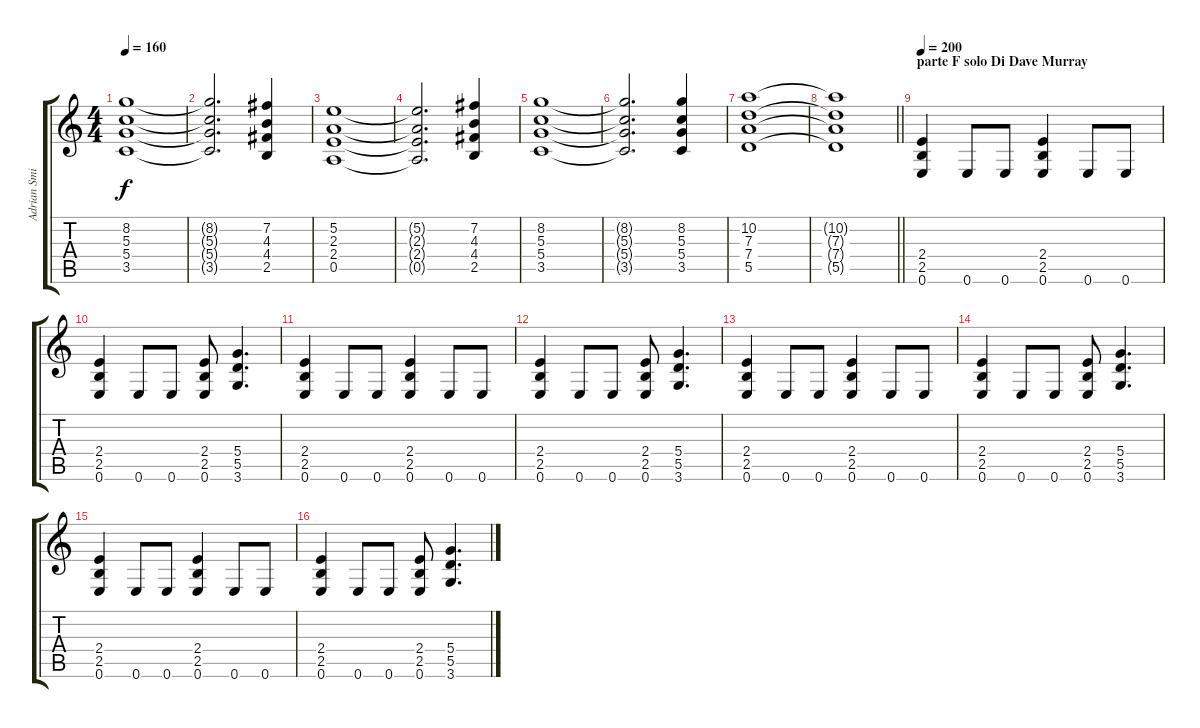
\track ("Adrian Smith" "Adrian Smi") {instrument distortionguitar}
\staff {score tabs}
\tuning (E4 B3 G3 D3 A2 E2) {hide}
\ts (4 4)
\tempo 160
\clef g2
\ks c
(8.2 5.3 5.4 3.5).1{dy f} |
(8.2{t} 5.3{t} 5.4{t} 3.5{t}).2{d} (7.2 4.3 4.4 2.5).4 |
(5.2 2.3 2.4 0.5).1 |
(5.2{t} 2.3{t} 2.4{t} 0.5{t}).2{d} (7.2 4.3 4.4 2.5).4 |
(8.2 5.3 5.4 3.5).1 |
(8.2{t} 5.3{t} 5.4{t} 3.5{t}).2{d} (8.2 5.3 5.4 3.5).4 |
(10.2 7.3 7.4 5.5).1 |
\barLineRight lightlight
(10.2{t} 7.3{t} 7.4{t} 5.5{t}).1 |
\section ("" "parte F solo Di Dave Murray")
\tempo 200
(2.4 2.5 0.6).4{balance 0} 0.6.8 0.6.8 (2.4 2.5 0.6).4 0.6.8 0.6.8 |
(2.4 2.5 0.6).4 0.6.8 0.6.8 (2.4 2.5 0.6).8 (5.4 5.5 3.6).4{d} |
(2.4 2.5 0.6).4 0.6.8 0.6.8 (2.4 2.5 0.6).4 0.6.8 0.6.8 |
(2.4 2.5 0.6).4 0.6.8 0.6.8 (2.4 2.5 0.6).8 (5.4 5.5 3.6).4{d} |
(2.4 2.5 0.6).4 0.6.8 0.6.8 (2.4 2.5 0.6).4 0.6.8 0.6.8 |
(2.4 2.5 0.6).4 0.6.8 0.6.8 (2.4 2.5 0.6).8 (5.4 5.5 3.6).4{d} |
(2.4 2.5 0.6).4 0.6.8 0.6.8 (2.4 2.5 0.6).4 0.6.8 0.6.8 |
(2.4 2.5 0.6).4 0.6.8 0.6.8 (2.4 2.5 0.6).8 (5.4 5.5 3.6).4{d}
